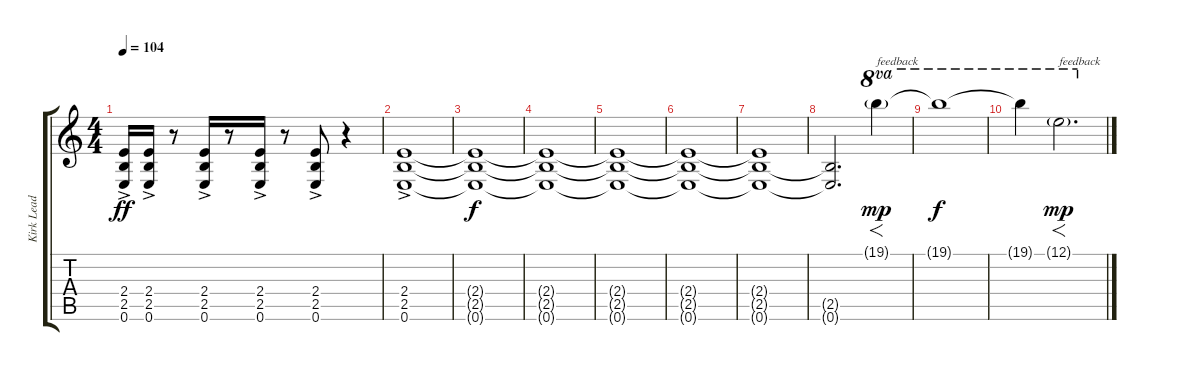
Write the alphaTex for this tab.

\track ("Kirk Lead" "Kirk Lead") {instrument overdrivenguitar}
\staff {score tabs}
\tuning (E4 B3 G3 D3 A2 E2) {hide}
\ts (4 4)
\tempo 104
\clef g2
\ks c
(2.4{ac} 2.5{ac} 0.6{ac}).16{dy ff} (2.4{ac} 2.5{ac} 0.6{ac}).16 r.8 (2.4{ac} 2.5{ac} 0.6{ac}).16 r.8 (2.4{ac} 2.5{ac} 0.6{ac}).16 r.8 (2.4{ac} 2.5{ac} 0.6{ac}).8 r.4 |
(2.4{ac} 2.5{ac} 0.6{ac}).1 |
(2.4{t} 2.5{t} 0.6{t}).1{dy f} |
(2.4{t} 2.5{t} 0.6{t}).1 |
(2.4{t} 2.5{t} 0.6{t}).1 |
(2.4{t} 2.5{t} 0.6{t}).1 |
(2.4{t} 2.5{t} 0.6{t}).1 |
(2.5{t} 0.6{t}).2{d volume 3 balance 8} 19.1{g}.4{f ot 8va txt "feedback" dy mp} |
19.1{t}.1{ot 8va dy f} |
19.1{t}.4{ot 8va} 12.1{g}.2{f d ot 8va txt "feedback" dy mp}
